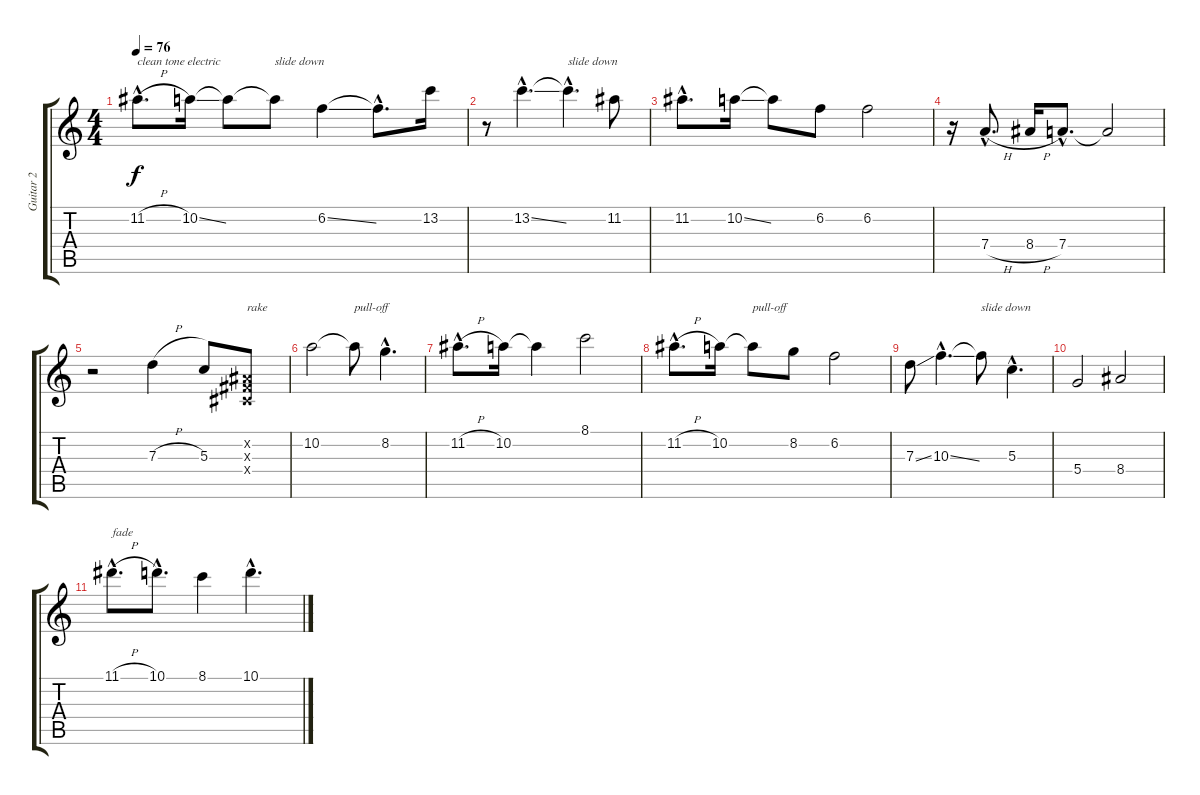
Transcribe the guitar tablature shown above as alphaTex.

\track ("Guitar 2" "Guitar 2") {instrument electricguitarclean}
\staff {score tabs}
\tuning (E4 B3 G3 D3 A2 E2) {hide}
\ts (4 4)
\tempo 76
\clef g2
\ks c
11.2{h hac}.8{d txt "clean tone electric" dy f instrument electricguitarclean} 10.2{ss}.16 10.2{t}.8 10.2{t}.8{txt "slide down"} 6.2{ss}.4 6.2{hac t}.8{d} 13.2.16 |
r.8 13.2{ss hac}.4{d} 13.2{hac t}.4{d txt "slide down"} 11.2.8 |
11.2{hac}.8{d} 10.2{ss}.16 10.2{t}.8 6.2.8 6.2.2 |
r.16 7.4{h hac}.8{d} 8.4{h}.16 7.4{hac}.8{d} 7.4{t}.2 |
r.2 7.3{h}.4 5.3.8 (-1.2{x} -1.3{x} -1.4{x}).8{txt "rake"} |
10.2.2 10.2{t}.8{txt "pull-off"} 8.2{hac}.4{d} |
11.2{h hac}.8{d} 10.2.16 10.2{t}.4 8.1.2 |
11.2{h hac}.8{d} 10.2.16 10.2{t}.8{txt "pull-off"} 8.2.8 6.2.2 |
7.3{ss}.8 10.3{ss hac}.4{d} 10.3{t}.8{txt "slide down"} 5.3{hac}.4{d} |
5.4.2 8.4.2 |
11.1{h hac}.8{d txt "fade" volume 0} 10.1{hac}.8{d} 8.1.4 10.1{hac}.4{d}
